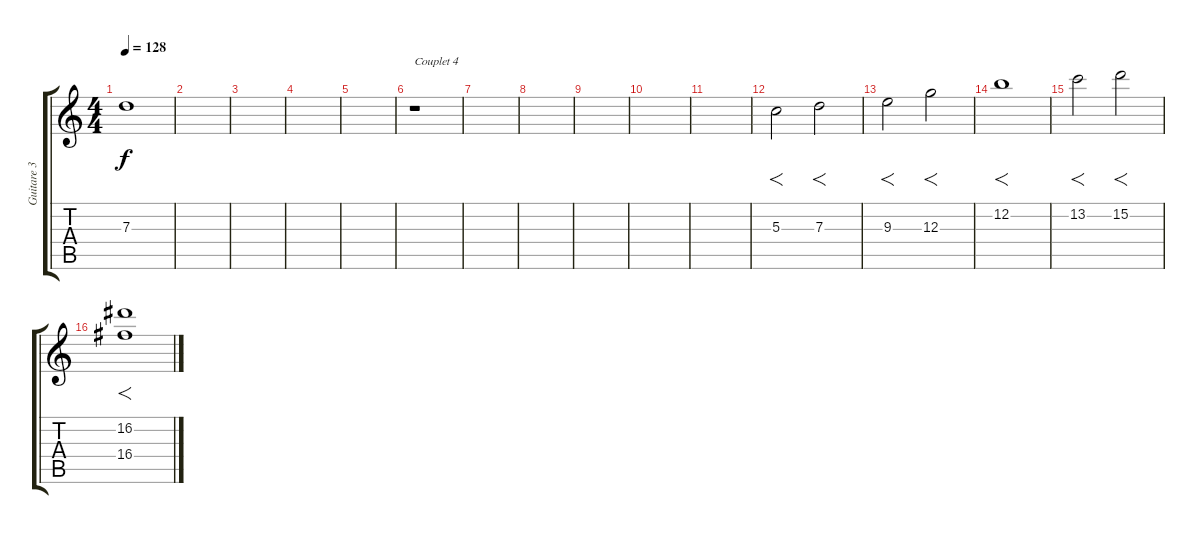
\track ("Guitare 3 / Saxophone" "Guitare 3 ") {instrument electricguitarjazz}
\staff {score tabs}
\tuning (E4 B3 G3 D3 A2 E2) {hide}
\ts (4 4)
\tempo 128
\clef g2
\ks c
7.3{t}.1{dy f} |
|
|
|
|
r.1{txt "Couplet 4"} |
|
|
|
|
|
5.3.2{f} 7.3.2{f} |
9.3.2{f} 12.3.2{f} |
12.2.1{f} |
13.2.2{f} 15.2.2{f} |
(16.2{h} 16.4{h}).1{f}
